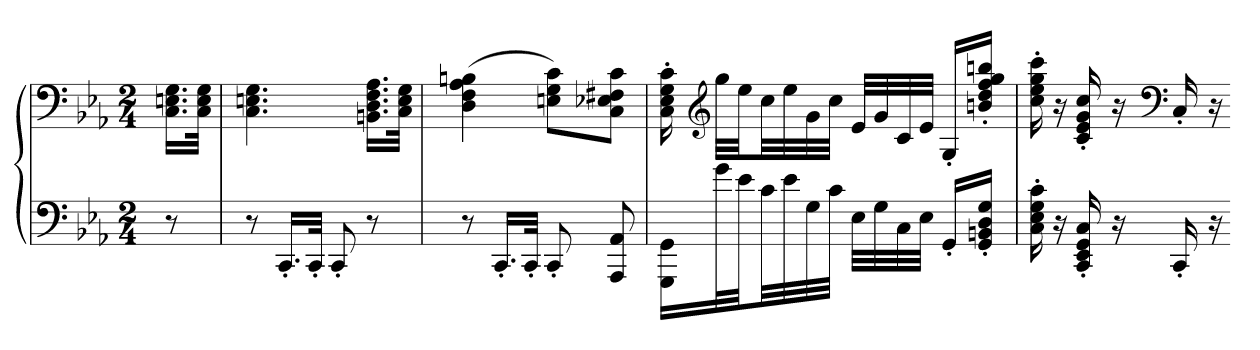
**kern	**kern
*part1	*part1
*staff2	*staff1
*clefF4	*clefF4
*k[b-e-a-]	*k[b-e-a-]
*c:	*c:
*M2/4	*M2/4
=	=
8r	16.C 16.En 16.GLL
.	32C 32E 32GJJk
=129	=129
8r	4.C 4.En 4.G
16.CC'LL	.
32CC'JJk	.
8CC'	.
8r	16.BBn 16.D 16.F 16.A-LL
.	32C 32E 32GJJk
=130	=130
8r	(4D 4F 4A- 4Bn
16.CC'LL	.
32CC'JJk	.
8CC'	8En 8G 8cL)
8AAA- 8AA-	8C 8E-X 8F#X 8cJ
=131	=131
16GGG 16GGLL	16C' 16E-' 16G' 16c'
*	*clefG2
32gL	32ggLLL
32e-JJ	32ee-JJ
32cLL	32ccLL
32e-	32ee-
32G	32g
32cJJJ	32ccJJJ
32E-LLL	32e-LLL
32G	32g
32C	32c
32E-JJJ	32e-JJJ
16GG'LL	16G'LL
16GG' 16BBn' 16D' 16G'JJ	16bn' 16dd' 16ff' 16gg' 16bbn'JJ
=132	=132
16C' 16E-' 16G' 16c'	16cc' 16ee-' 16gg' 16ccc'
16r	16r
16CC' 16EE-' 16GG' 16C'	16c' 16e-' 16g' 16cc'
16r	16r
*	*clefF4
16CC'	16C'
16r	16r
=-	=-
*-	*-
